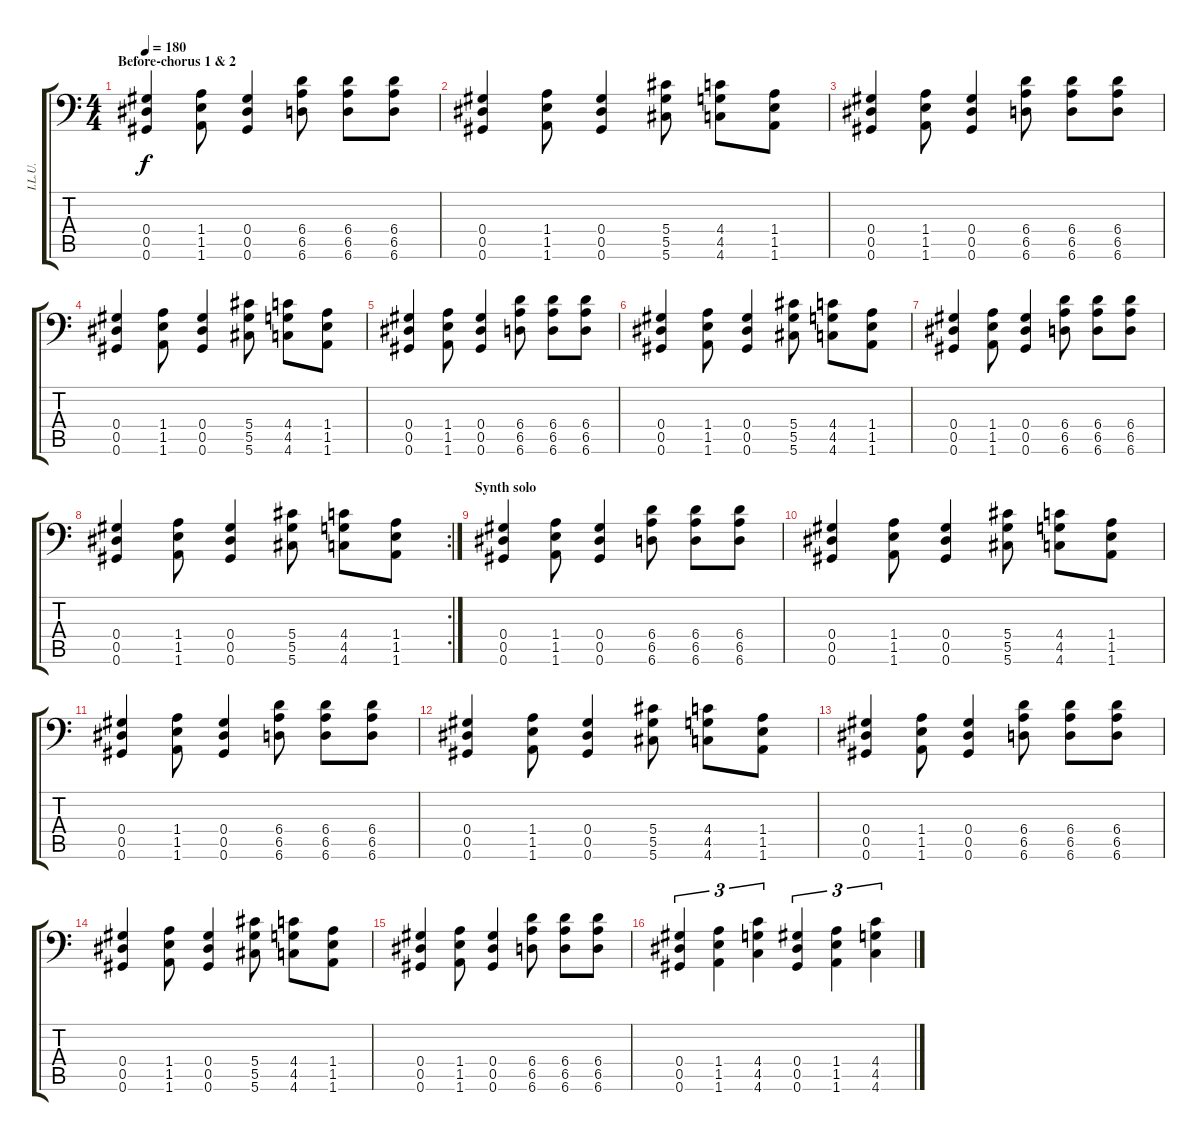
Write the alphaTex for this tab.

\track ("I.L.U." "I.L.U.") {instrument distortionguitar}
\staff {score tabs}
\tuning (Bb3 F3 Db3 Ab2 Eb2 Ab1) {hide}
\ts (4 4)
\section ("" "Before-chorus 1 & 2")
\tempo 180
\clef f4
\ks c
(0.4 0.5 0.6).4{dy f} (1.4 1.5 1.6).8 (0.4 0.5 0.6).4 (6.4 6.5 6.6).8 (6.4 6.5 6.6).8 (6.4 6.5 6.6).8 |
(0.4 0.5 0.6).4 (1.4 1.5 1.6).8 (0.4 0.5 0.6).4 (5.4 5.5 5.6).8 (4.4 4.5 4.6).8 (1.4 1.5 1.6).8 |
(0.4 0.5 0.6).4 (1.4 1.5 1.6).8 (0.4 0.5 0.6).4 (6.4 6.5 6.6).8 (6.4 6.5 6.6).8 (6.4 6.5 6.6).8 |
(0.4 0.5 0.6).4 (1.4 1.5 1.6).8 (0.4 0.5 0.6).4 (5.4 5.5 5.6).8 (4.4 4.5 4.6).8 (1.4 1.5 1.6).8 |
(0.4 0.5 0.6).4 (1.4 1.5 1.6).8 (0.4 0.5 0.6).4 (6.4 6.5 6.6).8 (6.4 6.5 6.6).8 (6.4 6.5 6.6).8 |
(0.4 0.5 0.6).4 (1.4 1.5 1.6).8 (0.4 0.5 0.6).4 (5.4 5.5 5.6).8 (4.4 4.5 4.6).8 (1.4 1.5 1.6).8 |
(0.4 0.5 0.6).4 (1.4 1.5 1.6).8 (0.4 0.5 0.6).4 (6.4 6.5 6.6).8 (6.4 6.5 6.6).8 (6.4 6.5 6.6).8 |
\rc 2
(0.4 0.5 0.6).4 (1.4 1.5 1.6).8 (0.4 0.5 0.6).4 (5.4 5.5 5.6).8 (4.4 4.5 4.6).8 (1.4 1.5 1.6).8 |
\section ("" "Synth solo")
(0.4 0.5 0.6).4 (1.4 1.5 1.6).8 (0.4 0.5 0.6).4 (6.4 6.5 6.6).8 (6.4 6.5 6.6).8 (6.4 6.5 6.6).8 |
(0.4 0.5 0.6).4 (1.4 1.5 1.6).8 (0.4 0.5 0.6).4 (5.4 5.5 5.6).8 (4.4 4.5 4.6).8 (1.4 1.5 1.6).8 |
(0.4 0.5 0.6).4 (1.4 1.5 1.6).8 (0.4 0.5 0.6).4 (6.4 6.5 6.6).8 (6.4 6.5 6.6).8 (6.4 6.5 6.6).8 |
(0.4 0.5 0.6).4 (1.4 1.5 1.6).8 (0.4 0.5 0.6).4 (5.4 5.5 5.6).8 (4.4 4.5 4.6).8 (1.4 1.5 1.6).8 |
(0.4 0.5 0.6).4 (1.4 1.5 1.6).8 (0.4 0.5 0.6).4 (6.4 6.5 6.6).8 (6.4 6.5 6.6).8 (6.4 6.5 6.6).8 |
(0.4 0.5 0.6).4 (1.4 1.5 1.6).8 (0.4 0.5 0.6).4 (5.4 5.5 5.6).8 (4.4 4.5 4.6).8 (1.4 1.5 1.6).8 |
(0.4 0.5 0.6).4 (1.4 1.5 1.6).8 (0.4 0.5 0.6).4 (6.4 6.5 6.6).8 (6.4 6.5 6.6).8 (6.4 6.5 6.6).8 |
(0.4 0.5 0.6).4{tu (3 2)} (1.4 1.5 1.6).4{tu (3 2)} (4.4 4.5 4.6).4{tu (3 2)} (0.4 0.5 0.6).4{tu (3 2)} (1.4 1.5 1.6).4{tu (3 2)} (4.4 4.5 4.6).4{tu (3 2)}
